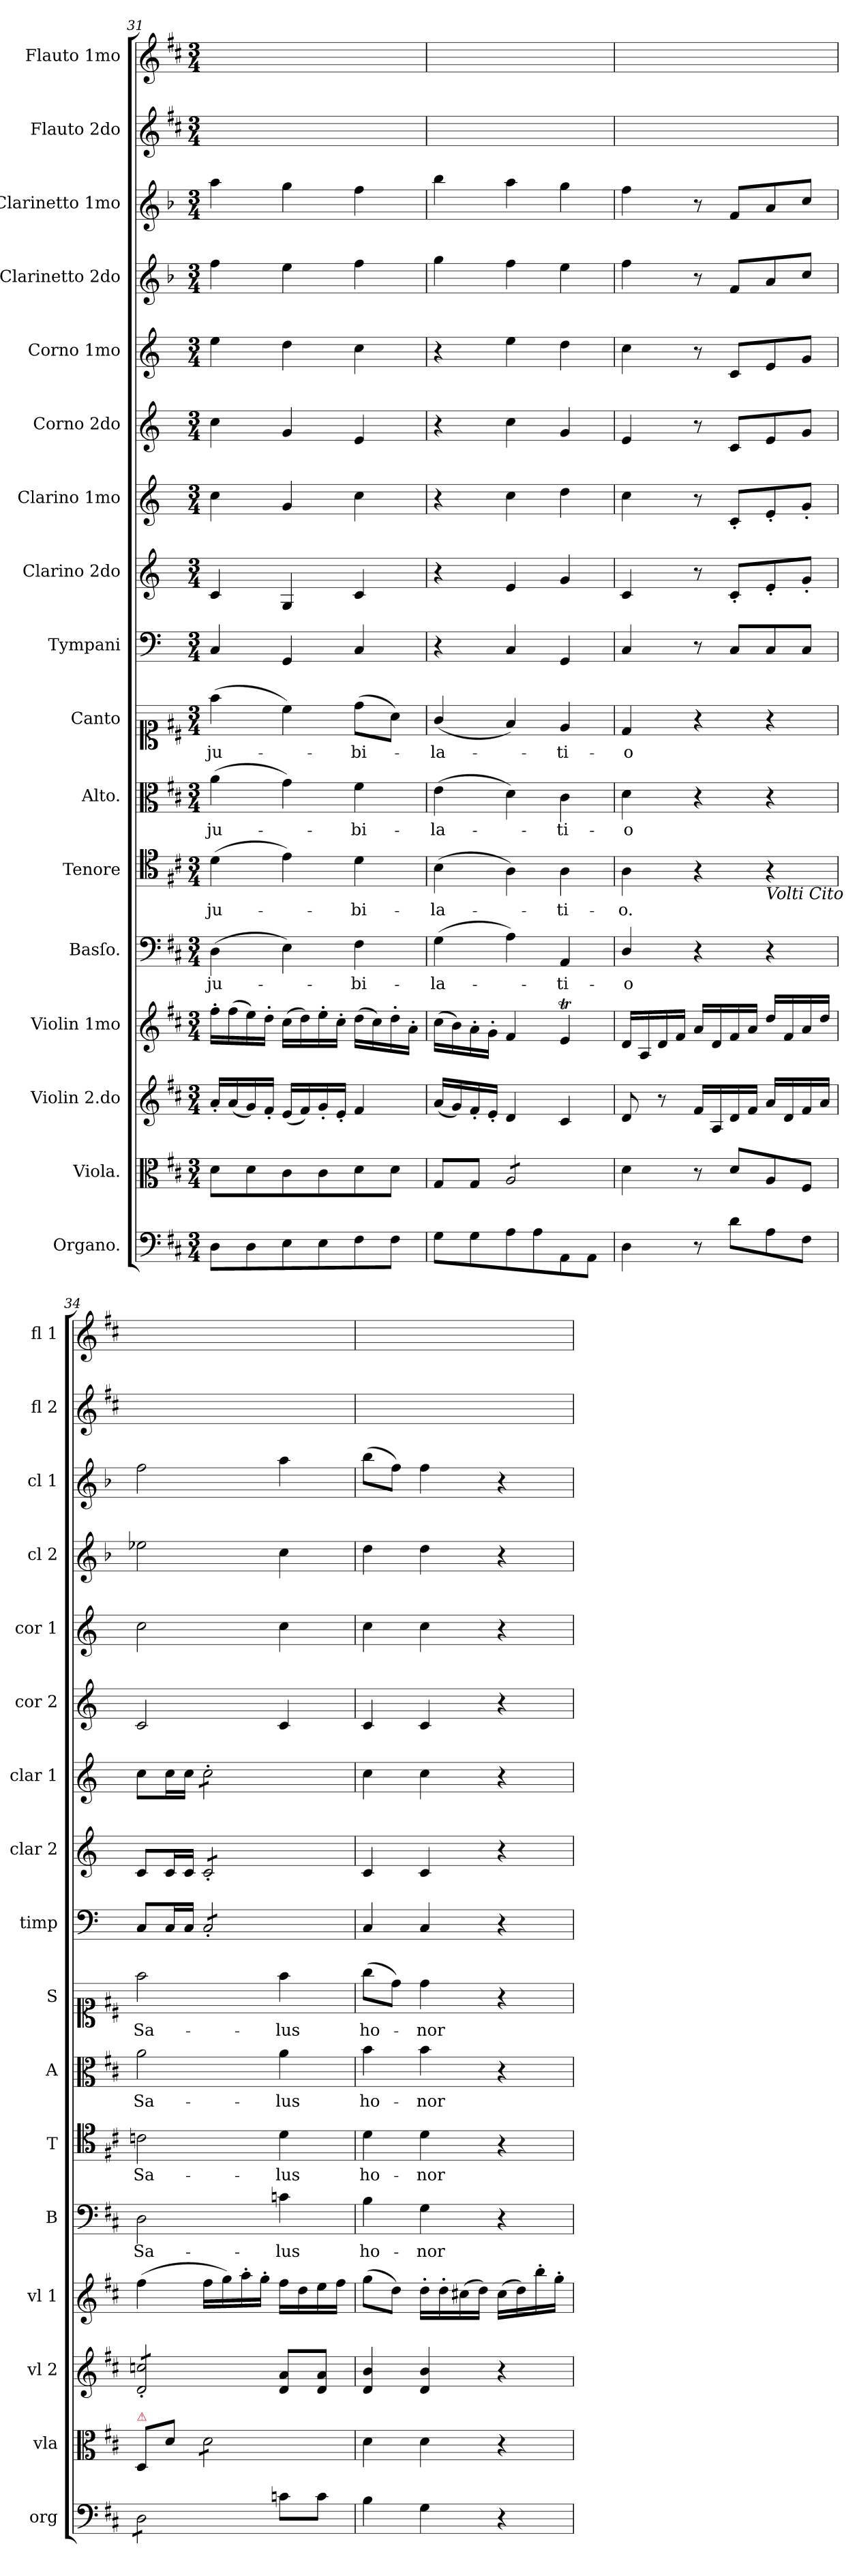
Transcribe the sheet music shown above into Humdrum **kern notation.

**kern	**kern	**kern	**kern	**kern	**text	**kern	**text	**kern	**text	**kern	**text	**kern	**kern	**kern	**kern	**kern	**kern	**kern	**kern	**kern
*part17	*part16	*part15	*part14	*part13	*part13	*part12	*part12	*part11	*part11	*part10	*part10	*part9	*part8	*part7	*part6	*part5	*part4	*part3	*part2	*part1
*staff17	*staff16	*staff15	*staff14	*staff13	*staff13	*staff12	*staff12	*staff11	*staff11	*staff10	*staff10	*staff9	*staff8	*staff7	*staff6	*staff5	*staff4	*staff3	*staff2	*staff1
*I"Organo.	*I"Viola.	*I"Violin 2.do	*I"Violin 1mo	*I"Basſo.	*	*I"Tenore	*	*I"Alto.	*	*I"Canto	*	*I"Tympani	*I"Clarino 2do	*I"Clarino 1mo	*I"Corno 2do	*I"Corno 1mo	*I"Clarinetto 2do	*I"Clarinetto 1mo	*I"Flauto 2do	*I"Flauto 1mo
*I'org	*I'vla	*I'vl 2	*I'vl 1	*I'B	*	*I'T	*	*I'A	*	*I'S	*	*I'timp	*I'clar 2	*I'clar 1	*I'cor 2	*I'cor 1	*I'cl 2	*I'cl 1	*I'fl 2	*I'fl 1
*clefF4	*clefC3	*clefG2	*clefG2	*clefF4	*	*clefC4	*	*clefC3	*	*clefC1	*	*clefF4	*clefG2	*clefG2	*clefG2	*clefG2	*clefG2	*clefG2	*clefG2	*clefG2
*	*	*	*	*	*	*	*	*	*	*	*	*ITrd-1c-2	*ITrd-1c-2	*ITrd-1c-2	*ITrd6c10	*ITrd6c10	*ITrd2c3	*ITrd2c3	*	*
*k[f#c#]	*k[f#c#]	*k[f#c#]	*k[f#c#]	*k[f#c#]	*	*k[f#c#]	*	*k[f#c#]	*	*k[f#c#]	*	*k[f#c#]	*k[f#c#]	*k[f#c#]	*k[f#c#]	*k[f#c#]	*k[f#c#]	*k[f#c#]	*k[f#c#]	*k[f#c#]
*D:	*D:	*D:	*D:	*D:	*	*D:	*	*D:	*	*D:	*	*D:	*D:	*D:	*D:	*D:	*D:	*D:	*D:	*D:
*M3/4	*M3/4	*M3/4	*M3/4	*M3/4	*	*M3/4	*	*M3/4	*	*M3/4	*	*M3/4	*M3/4	*M3/4	*M3/4	*M3/4	*M3/4	*M3/4	*M3/4	*M3/4
=31	=31	=31	=31	=31	=31	=31	=31	=31	=31	=31	=31	=31	=31	=31	=31	=31	=31	=31	=31	=31
8D\L	8d\L	16a'/LL	16ff#'\LL	(4D\	ju-	(4d\	ju-	(4a\	ju-	(4ff#\	ju-	4D/	4d/	4dd\	4d\	4f#\	4dd\	4ff#\	2.ryy	2.ryy
.	.	(16a/	(16ff#\	.	.	.	.	.	.	.	.	.	.	.	.	.	.	.	.	.
8D\	8d\	16g/)	16ee\)	.	.	.	.	.	.	.	.	.	.	.	.	.	.	.	.	.
.	.	16f#'/JJ	16dd'\JJ	.	.	.	.	.	.	.	.	.	.	.	.	.	.	.	.	.
8E\	8c#\	(16e/LL	(16cc#\LL	4E\)	.	4e\)	.	4g\)	.	4cc#\)	.	4AA/	4A/	4a/	4A/	4e\	4cc#\	4ee\	.	.
.	.	16f#/)	16dd\)	.	.	.	.	.	.	.	.	.	.	.	.	.	.	.	.	.
8E\	8c#\	16g'/	16ee'\	.	.	.	.	.	.	.	.	.	.	.	.	.	.	.	.	.
.	.	16e'/JJ	16cc#'\JJ	.	.	.	.	.	.	.	.	.	.	.	.	.	.	.	.	.
8F#\	8d\	4f#/	(16dd\LL	4F#\	-bi-	4d\	-bi-	4f#\	-bi-	(8dd\L	-bi-	4D/	4d/	4dd\	4F#/	4d\	4dd\	4dd\	.	.
.	.	.	16cc#\)	.	.	.	.	.	.	.	.	.	.	.	.	.	.	.	.	.
8F#\J	8d\J	.	16dd'\	.	.	.	.	.	.	8a\J)	.	.	.	.	.	.	.	.	.	.
.	.	.	16a'\JJ	.	.	.	.	.	.	.	.	.	.	.	.	.	.	.	.	.
=32	=32	=32	=32	=32	=32	=32	=32	=32	=32	=32	=32	=32	=32	=32	=32	=32	=32	=32	=32	=32
8G\L	8G/L	(16a/LL	(16cc#\LL	(4G\	-la-	(4B\	-la-	(4e\	-la-	(4g/	-la-	4r	4r	4r	4r	4r	4ee\	4gg\	2.ryy	2.ryy
.	.	16g/)	16b\)	.	.	.	.	.	.	.	.	.	.	.	.	.	.	.	.	.
8G\	8G/J	16f#'/	16a'\	.	.	.	.	.	.	.	.	.	.	.	.	.	.	.	.	.
.	.	16e'/JJ	16g'\JJ	.	.	.	.	.	.	.	.	.	.	.	.	.	.	.	.	.
*	*tremolo	*	*	*	*	*	*	*	*	*	*	*	*	*	*	*	*	*	*	*
8A\	8A/L	4d/	4f#/	4A\)	.	4A\)	.	4d\)	.	4f#/)	.	4D/	4f#/	4dd\	4d\	4f#\	4dd\	4ff#\	.	.
8A\	8A/	.	.	.	.	.	.	.	.	.	.	.	.	.	.	.	.	.	.	.
8AA/	8A/	4c#/	4eT/	4AA/	-ti-	4A\	-ti-	4c#\	-ti-	4e/	-ti-	4AA/	4a/	4ee\	4A/	4e\	4cc#\	4ee\	.	.
8AA/J	8A/J	.	.	.	.	.	.	.	.	.	.	.	.	.	.	.	.	.	.	.
*	*Xtremolo	*	*	*	*	*	*	*	*	*	*	*	*	*	*	*	*	*	*	*
=33	=33	=33	=33	=33	=33	=33	=33	=33	=33	=33	=33	=33	=33	=33	=33	=33	=33	=33	=33	=33
4D\	4d\	8d/	16d/LL	4D/	-o	4A\	-o.	4d\	-o	4d/	-o	4D/	4d/	4dd\	4F#/	4d\	4dd\	4dd\	2.ryy	2.ryy
.	.	.	16A/	.	.	.	.	.	.	.	.	.	.	.	.	.	.	.	.	.
.	.	8r	16d/	.	.	.	.	.	.	.	.	.	.	.	.	.	.	.	.	.
.	.	.	16f#/JJ	.	.	.	.	.	.	.	.	.	.	.	.	.	.	.	.	.
8r	8r	16f#/LL	16a/LL	4r	.	4r	.	4r	.	4r	.	8r	8r	8r	8r	8r	8r	8r	.	.
.	.	16A/	16d/	.	.	.	.	.	.	.	.	.	.	.	.	.	.	.	.	.
8d\L	8d/L	16d/	16f#/	.	.	.	.	.	.	.	.	8D/L	8d'/L	8d'/L	8D/L	8D/L	8d/L	8d/L	.	.
.	.	16f#/JJ	16a/JJ	.	.	.	.	.	.	.	.	.	.	.	.	.	.	.	.	.
!	!	!	!	!	!	!LO:TX:b:i:t=Volti Cito	!	!	!	!	!	!	!	!	!	!	!	!	!	!
8A\	8A/	16a/LL	16dd/LL	4r	.	4r	.	4r	.	4r	.	8D/	8f#'/	8f#'/	8F#/	8F#/	8f#/	8f#/	.	.
.	.	16d/	16f#/	.	.	.	.	.	.	.	.	.	.	.	.	.	.	.	.	.
8F#\J	8F#/J	16f#/	16a/	.	.	.	.	.	.	.	.	8D/J	8a'/J	8a'/J	8A/J	8A/J	8a/J	8a/J	.	.
.	.	16a/JJ	16dd/JJ	.	.	.	.	.	.	.	.	.	.	.	.	.	.	.	.	.
=34	=34	=34	=34	=34	=34	=34	=34	=34	=34	=34	=34	=34	=34	=34	=34	=34	=34	=34	=34	=34
!	!LO:TX:a:color=crimson:t=⚠	!	!	!	!	!	!	!	!	!	!	!	!	!	!	!	!	!	!	!
*tremolo	*	*	*	*	*	*	*	*	*	*	*	*	*	*	*	*	*	*	*	*
*	*	*tremolo	*	*	*	*	*	*	*	*	*	*	*	*	*	*	*	*	*	*
8D\L	8D/L	8d'/ 8ccn'/L	(4ff#\	2D\	Sa-	2cn\	Sa-	2a\	Sa-	2ff#\	Sa-	8D/L	8d/L	8dd\L	2D/	2d\	2ccn\	2dd\	2.ryy	2.ryy
8D\	8d\J	8d'/ 8ccn'/	.	.	.	.	.	.	.	.	.	16D/L	16d/L	16dd\L	.	.	.	.	.	.
.	.	.	.	.	.	.	.	.	.	.	.	16D/JJ	16d/JJ	16dd\JJ	.	.	.	.	.	.
!	!	!	!	!	!	!	!	!	!	!	!	!	!	!LO:TX:a:t=....	!	!	!	!	!	!
!	!	!	!	!	!	!	!	!	!	!	!	!	!LO:TX:b:t=....	!	!	!	!	!	!	!
!	!	!	!	!	!	!	!	!	!	!	!	!LO:TX:b:t=....	!	!	!	!	!	!	!	!
*	*tremolo	*	*	*	*	*	*	*	*	*	*	*	*	*	*	*	*	*	*	*
*	*	*	*	*	*	*	*	*	*	*	*	*tremolo	*	*	*	*	*	*	*	*
*	*	*	*	*	*	*	*	*	*	*	*	*	*tremolo	*	*	*	*	*	*	*
*	*	*	*	*	*	*	*	*	*	*	*	*	*	*tremolo	*	*	*	*	*	*
8D\	8d\L	8d'/ 8ccn'/	16ff#\LL	.	.	.	.	.	.	.	.	8D'/L	8d'/L	8dd'\L	.	.	.	.	.	.
.	.	.	16gg\)	.	.	.	.	.	.	.	.	.	.	.	.	.	.	.	.	.
8D\J	8d\	8d'/ 8ccn'/J	16aa'\	.	.	.	.	.	.	.	.	8D'/	8d'/	8dd'\	.	.	.	.	.	.
*	*	*Xtremolo	*	*	*	*	*	*	*	*	*	*	*	*	*	*	*	*	*	*
*Xtremolo	*	*	*	*	*	*	*	*	*	*	*	*	*	*	*	*	*	*	*	*
.	.	.	16gg'\JJ	.	.	.	.	.	.	.	.	.	.	.	.	.	.	.	.	.
8cn\L	8d\	8d/ 8a/L	16ff#\LL	4cn\	-lus	4d\	-lus	4a\	-lus	4ff#\	-lus	8D'/	8d'/	8dd'\	4D/	4d\	4a\	4ff#\	.	.
.	.	.	16dd\	.	.	.	.	.	.	.	.	.	.	.	.	.	.	.	.	.
8c\J	8d\J	8d/ 8a/J	16ee\	.	.	.	.	.	.	.	.	8D'/J	8d'/J	8dd'\J	.	.	.	.	.	.
*	*	*	*	*	*	*	*	*	*	*	*	*	*	*Xtremolo	*	*	*	*	*	*
*	*	*	*	*	*	*	*	*	*	*	*	*	*Xtremolo	*	*	*	*	*	*	*
*	*	*	*	*	*	*	*	*	*	*	*	*Xtremolo	*	*	*	*	*	*	*	*
*	*Xtremolo	*	*	*	*	*	*	*	*	*	*	*	*	*	*	*	*	*	*	*
.	.	.	16ff#\JJ	.	.	.	.	.	.	.	.	.	.	.	.	.	.	.	.	.
=35	=35	=35	=35	=35	=35	=35	=35	=35	=35	=35	=35	=35	=35	=35	=35	=35	=35	=35	=35	=35
4B\	4d\	4d/ 4b/	(8gg\L	4B\	ho-	4d\	ho-	4b\	ho-	(8gg\L	ho-	4D/	4d/	4dd\	4D/	4d\	4b\	(8gg\L	2.ryy	2.ryy
.	.	.	8dd\J)	.	.	.	.	.	.	8dd\J)	.	.	.	.	.	.	.	8dd\J)	.	.
4G\	4d\	4d/ 4b/	16dd'\LL	4G\	-nor	4d\	-nor	4b\	-nor	4dd\	-nor	4D/	4d/	4dd\	4D/	4d\	4b\	4dd\	.	.
.	.	.	16dd'\	.	.	.	.	.	.	.	.	.	.	.	.	.	.	.	.	.
.	.	.	(16cc#X\	.	.	.	.	.	.	.	.	.	.	.	.	.	.	.	.	.
.	.	.	16dd\JJ)	.	.	.	.	.	.	.	.	.	.	.	.	.	.	.	.	.
4r	4r	4r	(16cc#\LL	4r	.	4r	.	4r	.	4r	.	4r	4r	4r	4r	4r	4r	4r	.	.
.	.	.	16dd\)	.	.	.	.	.	.	.	.	.	.	.	.	.	.	.	.	.
.	.	.	16bb'\	.	.	.	.	.	.	.	.	.	.	.	.	.	.	.	.	.
.	.	.	16gg'\JJ	.	.	.	.	.	.	.	.	.	.	.	.	.	.	.	.	.
=	=	=	=	=	=	=	=	=	=	=	=	=	=	=	=	=	=	=	=	=
*-	*-	*-	*-	*-	*-	*-	*-	*-	*-	*-	*-	*-	*-	*-	*-	*-	*-	*-	*-	*-
